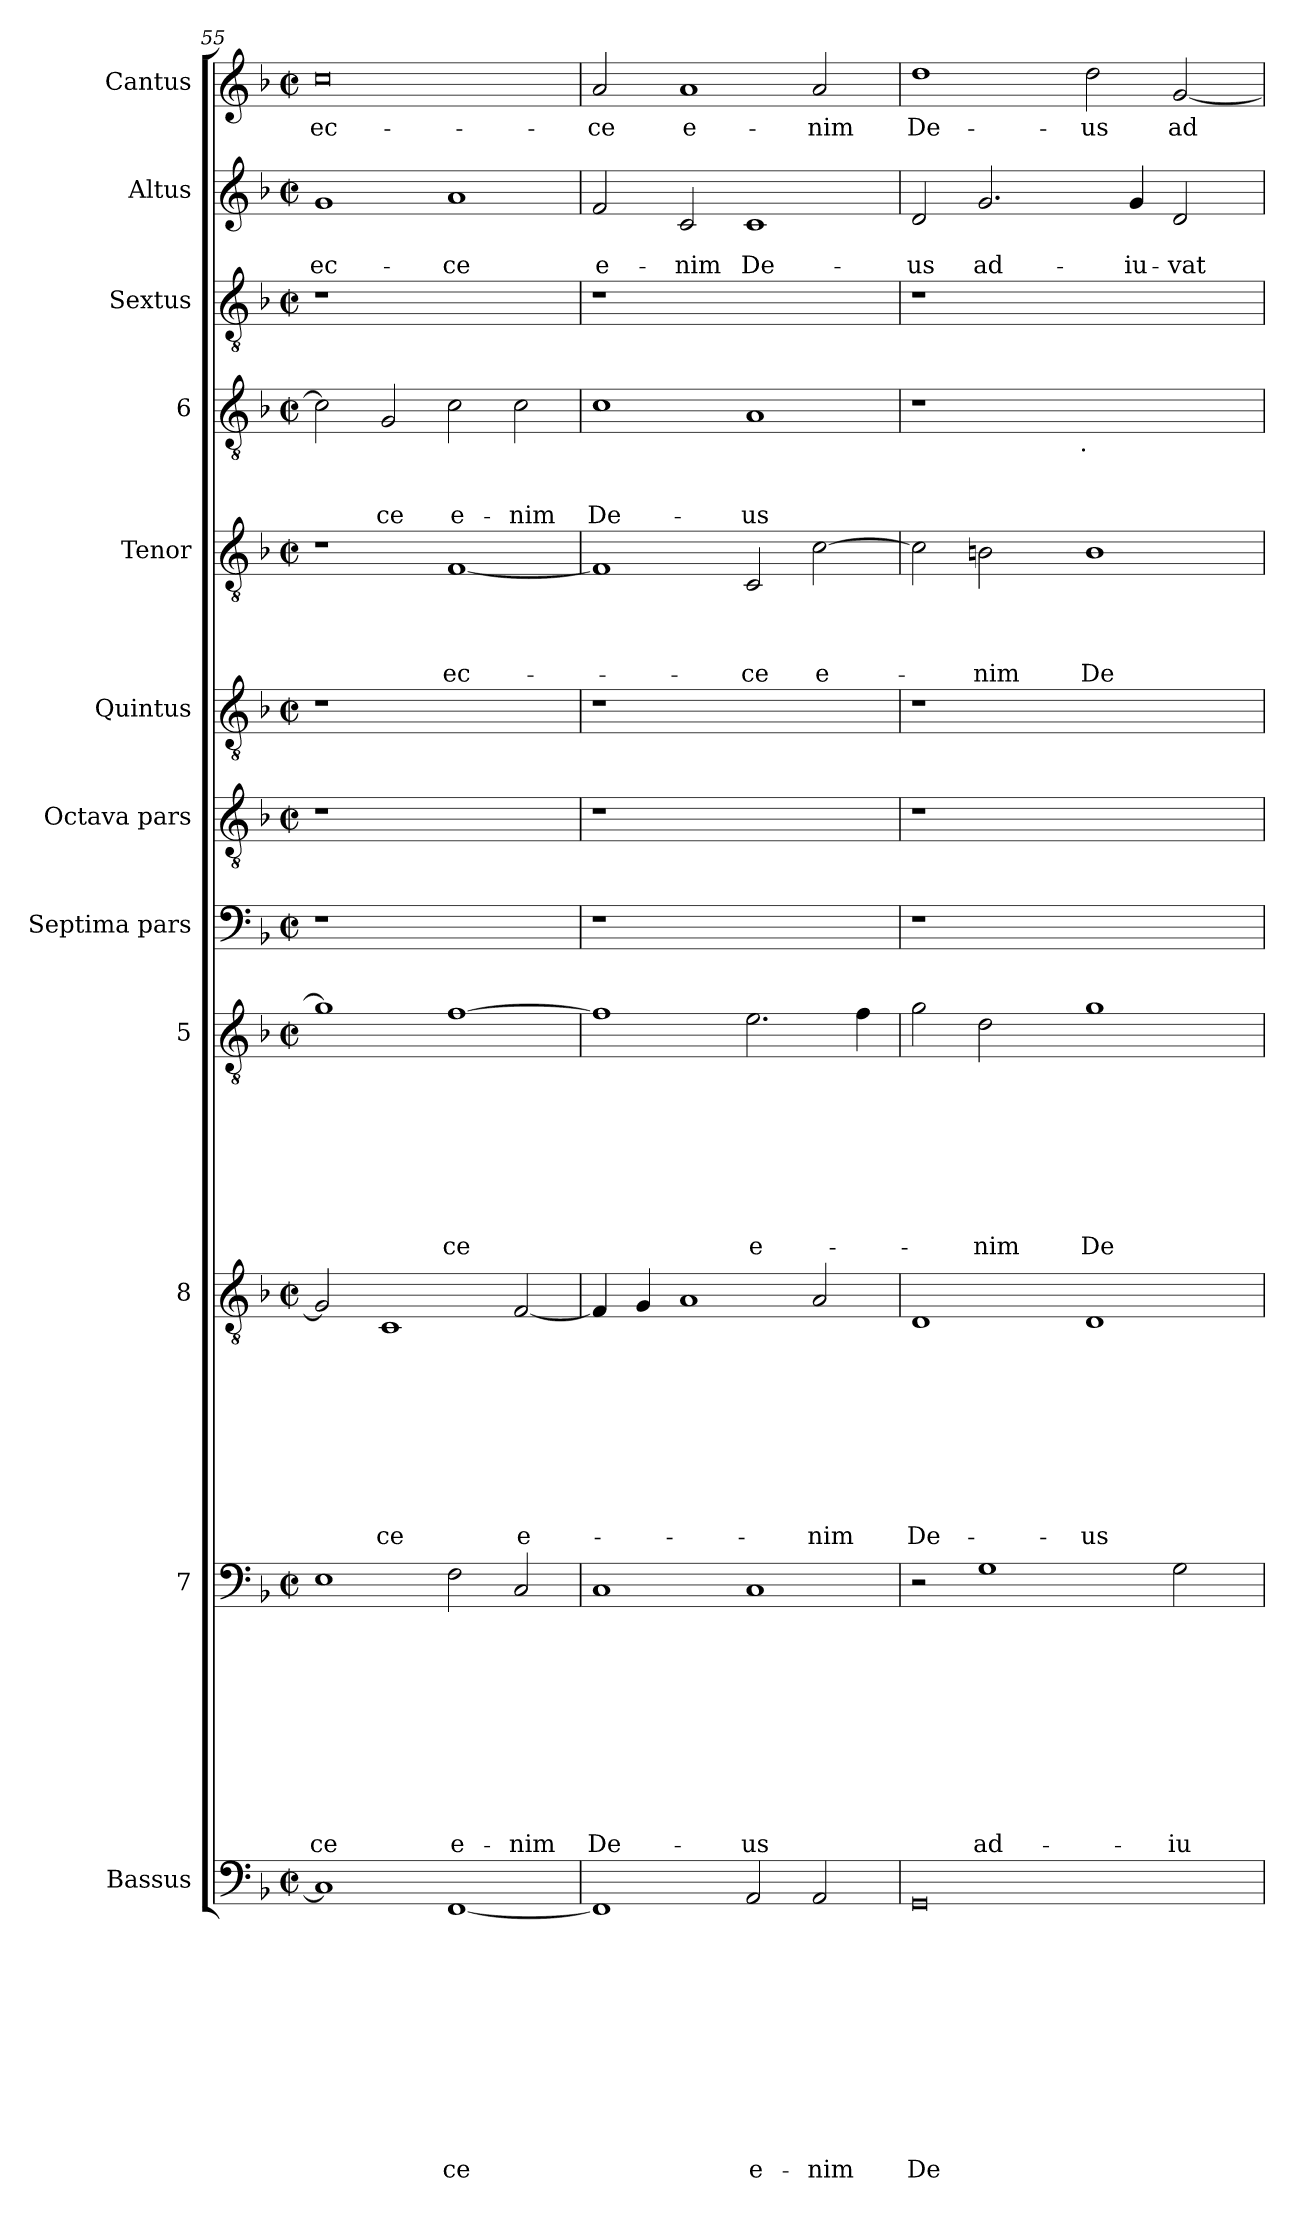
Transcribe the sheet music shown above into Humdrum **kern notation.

**kern	**text	**text	**text	**text	**text	**text	**text	**text	**text	**text	**text	**kern	**text	**text	**text	**text	**text	**text	**text	**text	**text	**text	**kern	**text	**text	**text	**text	**text	**text	**text	**text	**text	**kern	**text	**text	**text	**text	**text	**text	**text	**text	**kern	**kern	**kern	**kern	**text	**text	**text	**text	**kern	**text	**text	**text	**kern	**kern	**text	**text	**kern	**text
*part12	*part12	*part12	*part12	*part12	*part12	*part12	*part12	*part12	*part12	*part12	*part12	*part11	*part11	*part11	*part11	*part11	*part11	*part11	*part11	*part11	*part11	*part11	*part10	*part10	*part10	*part10	*part10	*part10	*part10	*part10	*part10	*part10	*part9	*part9	*part9	*part9	*part9	*part9	*part9	*part9	*part9	*part8	*part7	*part6	*part5	*part5	*part5	*part5	*part5	*part4	*part4	*part4	*part4	*part3	*part2	*part2	*part2	*part1	*part1
*staff12	*staff12	*staff12	*staff12	*staff12	*staff12	*staff12	*staff12	*staff12	*staff12	*staff12	*staff12	*staff11	*staff11	*staff11	*staff11	*staff11	*staff11	*staff11	*staff11	*staff11	*staff11	*staff11	*staff10	*staff10	*staff10	*staff10	*staff10	*staff10	*staff10	*staff10	*staff10	*staff10	*staff9	*staff9	*staff9	*staff9	*staff9	*staff9	*staff9	*staff9	*staff9	*staff8	*staff7	*staff6	*staff5	*staff5	*staff5	*staff5	*staff5	*staff4	*staff4	*staff4	*staff4	*staff3	*staff2	*staff2	*staff2	*staff1	*staff1
*I"Bassus	*	*	*	*	*	*	*	*	*	*	*	*I"7	*	*	*	*	*	*	*	*	*	*	*I"8	*	*	*	*	*	*	*	*	*	*I"5	*	*	*	*	*	*	*	*	*I"Septima pars	*I"Octava pars	*I"Quintus	*I"Tenor	*	*	*	*	*I"6	*	*	*	*I"Sextus	*I"Altus	*	*	*I"Cantus	*
*I'B.	*	*	*	*	*	*	*	*	*	*	*	*	*	*	*	*	*	*	*	*	*	*	*	*	*	*	*	*	*	*	*	*	*	*	*	*	*	*	*	*	*	*	*	*	*I'T.	*	*	*	*	*	*	*	*	*	*I'A.	*	*	*I'C.	*
*clefF4	*	*	*	*	*	*	*	*	*	*	*	*clefF4	*	*	*	*	*	*	*	*	*	*	*clefGv2	*	*	*	*	*	*	*	*	*	*clefGv2	*	*	*	*	*	*	*	*	*clefF4	*clefGv2	*clefGv2	*clefGv2	*	*	*	*	*clefGv2	*	*	*	*clefGv2	*clefG2	*	*	*clefG2	*
*k[b-]	*	*	*	*	*	*	*	*	*	*	*	*k[b-]	*	*	*	*	*	*	*	*	*	*	*k[b-]	*	*	*	*	*	*	*	*	*	*k[b-]	*	*	*	*	*	*	*	*	*k[b-]	*k[b-]	*k[b-]	*k[b-]	*	*	*	*	*k[b-]	*	*	*	*k[b-]	*k[b-]	*	*	*k[b-]	*
*F:	*	*	*	*	*	*	*	*	*	*	*	*F:	*	*	*	*	*	*	*	*	*	*	*F:	*	*	*	*	*	*	*	*	*	*F:	*	*	*	*	*	*	*	*	*F:	*F:	*F:	*F:	*	*	*	*	*F:	*	*	*	*F:	*F:	*	*	*F:	*
*M2/2	*	*	*	*	*	*	*	*	*	*	*	*M2/2	*	*	*	*	*	*	*	*	*	*	*M2/2	*	*	*	*	*	*	*	*	*	*M2/2	*	*	*	*	*	*	*	*	*M2/2	*M2/2	*M2/2	*M2/2	*	*	*	*	*M2/2	*	*	*	*M2/2	*M2/2	*	*	*M2/2	*
*met(c|)	*	*	*	*	*	*	*	*	*	*	*	*met(c|)	*	*	*	*	*	*	*	*	*	*	*met(c|)	*	*	*	*	*	*	*	*	*	*met(c|)	*	*	*	*	*	*	*	*	*met(c|)	*met(c|)	*met(c|)	*met(c|)	*	*	*	*	*met(c|)	*	*	*	*met(c|)	*met(c|)	*	*	*met(c|)	*
=55	=55	=55	=55	=55	=55	=55	=55	=55	=55	=55	=55	=55	=55	=55	=55	=55	=55	=55	=55	=55	=55	=55	=55	=55	=55	=55	=55	=55	=55	=55	=55	=55	=55	=55	=55	=55	=55	=55	=55	=55	=55	=55	=55	=55	=55	=55	=55	=55	=55	=55	=55	=55	=55	=55	=55	=55	=55	=55	=55
!	!	!	!	!	!	!	!	!	!	!	!	!	!	!	!	!	!	!	!	!	!	!LO:LY:b	!	!	!	!	!	!	!	!	!	!	!	!	!	!	!	!	!	!	!	!	!	!	!	!	!	!	!	!	!	!	!	!	!	!	!LO:LY:b	!	!LO:LY:b
1C]	.	.	.	.	.	.	.	.	.	.	.	1E	.	.	.	.	.	.	.	.	.	-ce	2G/]	.	.	.	.	.	.	.	.	.	1g]	.	.	.	.	.	.	.	.	1r	1r	1r	1r	.	.	.	.	2c\]	.	.	.	1r	1g	.	ec-	0cc	ec-
!	!	!	!	!	!	!	!	!	!	!	!	!	!	!	!	!	!	!	!	!	!	!	!	!	!	!	!	!	!	!	!	!LO:LY:b	!	!	!	!	!	!	!	!	!	!	!	!	!	!	!	!	!	!	!	!	!LO:LY:b	!	!	!	!	!	!
.	.	.	.	.	.	.	.	.	.	.	.	.	.	.	.	.	.	.	.	.	.	.	1C	.	.	.	.	.	.	.	.	-ce	.	.	.	.	.	.	.	.	.	.	.	.	.	.	.	.	.	2G/	.	.	-ce	.	.	.	.	.	.
!	!	!	!	!	!	!	!	!	!	!	!LO:LY:b	!	!	!	!	!	!	!	!	!	!	!LO:LY:b	!	!	!	!	!	!	!	!	!	!	!	!	!	!	!	!	!	!	!LO:LY:b	!	!	!	!	!	!	!	!LO:LY:b	!	!	!	!LO:LY:b	!	!	!	!LO:LY:b	!	!
[<1FF	.	.	.	.	.	.	.	.	.	.	-ce	2F\	.	.	.	.	.	.	.	.	.	e-	.	.	.	.	.	.	.	.	.	.	[>1f	.	.	.	.	.	.	.	-ce	1ryy	1ryy	1ryy	[<1F	.	.	.	ec-	2c\	.	.	e-	1ryy	1a	.	-ce	.	.
!	!	!	!	!	!	!	!	!	!	!	!	!	!	!	!	!	!	!	!	!	!	!LO:LY:b	!	!	!	!	!	!	!	!	!	!LO:LY:b	!	!	!	!	!	!	!	!	!	!	!	!	!	!	!	!	!	!	!	!	!LO:LY:b	!	!	!	!	!	!
.	.	.	.	.	.	.	.	.	.	.	.	2C/	.	.	.	.	.	.	.	.	.	-nim	[<2F/	.	.	.	.	.	.	.	.	e-	.	.	.	.	.	.	.	.	.	.	.	.	.	.	.	.	.	2c\	.	.	-nim	.	.	.	.	.	.
=56	=56	=56	=56	=56	=56	=56	=56	=56	=56	=56	=56	=56	=56	=56	=56	=56	=56	=56	=56	=56	=56	=56	=56	=56	=56	=56	=56	=56	=56	=56	=56	=56	=56	=56	=56	=56	=56	=56	=56	=56	=56	=56	=56	=56	=56	=56	=56	=56	=56	=56	=56	=56	=56	=56	=56	=56	=56	=56	=56
!	!	!	!	!	!	!	!	!	!	!	!	!	!	!	!	!	!	!	!	!	!	!LO:LY:b	!	!	!	!	!	!	!	!	!	!	!	!	!	!	!	!	!	!	!	!	!	!	!	!	!	!	!	!	!	!	!LO:LY:b	!	!	!	!LO:LY:b	!	!LO:LY:b
1FF]	.	.	.	.	.	.	.	.	.	.	.	1C	.	.	.	.	.	.	.	.	.	De-	4F/]	.	.	.	.	.	.	.	.	.	1f]	.	.	.	.	.	.	.	.	1r	1r	1r	1F]	.	.	.	.	1c	.	.	De-	1r	2f/	.	e-	2a/	-ce
.	.	.	.	.	.	.	.	.	.	.	.	.	.	.	.	.	.	.	.	.	.	.	4G/	.	.	.	.	.	.	.	.	.	.	.	.	.	.	.	.	.	.	.	.	.	.	.	.	.	.	.	.	.	.	.	.	.	.	.	.
!	!	!	!	!	!	!	!	!	!	!	!	!	!	!	!	!	!	!	!	!	!	!	!	!	!	!	!	!	!	!	!	!	!	!	!	!	!	!	!	!	!	!	!	!	!	!	!	!	!	!	!	!	!	!	!	!	!LO:LY:b	!	!LO:LY:b
.	.	.	.	.	.	.	.	.	.	.	.	.	.	.	.	.	.	.	.	.	.	.	1A	.	.	.	.	.	.	.	.	.	.	.	.	.	.	.	.	.	.	.	.	.	.	.	.	.	.	.	.	.	.	.	2c/	.	-nim	1a	e-
!	!	!	!	!	!	!	!	!	!	!	!LO:LY:b	!	!	!	!	!	!	!	!	!	!	!LO:LY:b	!	!	!	!	!	!	!	!	!	!	!	!	!	!	!	!	!	!	!LO:LY:b	!	!	!	!	!	!	!	!LO:LY:b	!	!	!	!LO:LY:b	!	!	!	!LO:LY:b	!	!
2AA/	.	.	.	.	.	.	.	.	.	.	e-	1C	.	.	.	.	.	.	.	.	.	-us	.	.	.	.	.	.	.	.	.	.	2.e\	.	.	.	.	.	.	.	e-	1ryy	1ryy	1ryy	2C/	.	.	.	-ce	1A	.	.	-us	1ryy	1c	.	De-	.	.
!	!	!	!	!	!	!	!	!	!	!	!LO:LY:b	!	!	!	!	!	!	!	!	!	!	!	!	!	!	!	!	!	!	!	!	!LO:LY:b	!	!	!	!	!	!	!	!	!	!	!	!	!	!	!	!	!LO:LY:b	!	!	!	!	!	!	!	!	!	!LO:LY:b
2AA/	.	.	.	.	.	.	.	.	.	.	-nim	.	.	.	.	.	.	.	.	.	.	.	2A/	.	.	.	.	.	.	.	.	-nim	.	.	.	.	.	.	.	.	.	.	.	.	[>2c\	.	.	.	e-	.	.	.	.	.	.	.	.	2a/	-nim
.	.	.	.	.	.	.	.	.	.	.	.	.	.	.	.	.	.	.	.	.	.	.	.	.	.	.	.	.	.	.	.	.	4f\	.	.	.	.	.	.	.	.	.	.	.	.	.	.	.	.	.	.	.	.	.	.	.	.	.	.
=57	=57	=57	=57	=57	=57	=57	=57	=57	=57	=57	=57	=57	=57	=57	=57	=57	=57	=57	=57	=57	=57	=57	=57	=57	=57	=57	=57	=57	=57	=57	=57	=57	=57	=57	=57	=57	=57	=57	=57	=57	=57	=57	=57	=57	=57	=57	=57	=57	=57	=57	=57	=57	=57	=57	=57	=57	=57	=57	=57
!	!	!	!	!	!	!	!	!	!	!	!LO:LY:b	!	!	!	!	!	!	!	!	!	!	!	!	!	!	!	!	!	!	!	!	!LO:LY:b	!	!	!	!	!	!	!	!	!	!	!	!	!	!	!	!	!	!	!	!	!	!	!	!	!LO:LY:b	!	!LO:LY:b
*	*	*	*	*	*	*	*	*	*	*	*	*	*	*	*	*	*	*	*	*	*	*	*	*	*	*	*	*	*	*	*	*	*	*	*	*	*	*	*	*	*	*	*	*	*	*	*	*	*	*^	*	*	*	*	*	*	*	*	*
0GG	.	.	.	.	.	.	.	.	.	.	De-	2r	.	.	.	.	.	.	.	.	.	.	1D	.	.	.	.	.	.	.	.	De-	2g\	.	.	.	.	.	.	.	.	1r	1r	1r	2c\]	.	.	.	.	1r	3%2ryy	.	.	.	1r	2d/	.	-us	1dd	De-
!	!	!	!	!	!	!	!	!	!	!	!	!	!	!	!	!	!	!	!	!	!	!LO:LY:b	!	!	!	!	!	!	!	!	!	!	!	!	!	!	!	!	!	!	!LO:LY:b	!	!	!	!	!	!	!	!LO:LY:b	!	!	!	!	!	!	!	!	!LO:LY:b	!	!
.	.	.	.	.	.	.	.	.	.	.	.	1G	.	.	.	.	.	.	.	.	.	ad-	.	.	.	.	.	.	.	.	.	.	2d\	.	.	.	.	.	.	.	-nim	.	.	.	2Bn\	.	.	.	-nim	.	.	.	.	.	.	2.g/	.	ad-	.	.
.	.	.	.	.	.	.	.	.	.	.	.	.	.	.	.	.	.	.	.	.	.	.	.	.	.	.	.	.	.	.	.	.	.	.	.	.	.	.	.	.	.	.	.	.	.	.	.	.	.	.	6ryy	.	.	.	.	.	.	.	.	.
.	.	.	.	.	.	.	.	.	.	.	.	.	.	.	.	.	.	.	.	.	.	.	.	.	.	.	.	.	.	.	.	.	.	.	.	.	.	.	.	.	.	.	.	.	.	.	.	.	.	.	12...ryy	.	.	.	.	.	.	.	.	.
!	!	!	!	!	!	!	!	!	!	!	!	!	!	!	!	!	!	!	!	!	!	!	!	!	!	!	!	!	!	!	!	!	!	!	!	!	!	!	!	!	!	!	!	!	!	!	!	!	!	!	!LO:TX:b:t=.	!	!	!	!	!	!	!	!	!
.	.	.	.	.	.	.	.	.	.	.	.	.	.	.	.	.	.	.	.	.	.	.	.	.	.	.	.	.	.	.	.	.	.	.	.	.	.	.	.	.	.	.	.	.	.	.	.	.	.	.	3%2ryy	.	.	.	.	.	.	.	.	.
!	!	!	!	!	!	!	!	!	!	!	!	!	!	!	!	!	!	!	!	!	!	!	!	!	!	!	!	!	!	!	!	!LO:LY:b	!	!	!	!	!	!	!	!	!LO:LY:b	!	!	!	!	!	!	!	!LO:LY:b	!	!	!	!	!	!	!	!	!	!	!LO:LY:b
.	.	.	.	.	.	.	.	.	.	.	.	.	.	.	.	.	.	.	.	.	.	.	1D	.	.	.	.	.	.	.	.	-us	1g	.	.	.	.	.	.	.	De-	1ryy	1ryy	1ryy	1B	.	.	.	De-	1ryy	.	.	.	.	1ryy	.	.	.	2dd\	-us
!	!	!	!	!	!	!	!	!	!	!	!	!	!	!	!	!	!	!	!	!	!	!	!	!	!	!	!	!	!	!	!	!	!	!	!	!	!	!	!	!	!	!	!	!	!	!	!	!	!	!	!	!	!	!	!	!	!	!LO:LY:b	!	!
.	.	.	.	.	.	.	.	.	.	.	.	.	.	.	.	.	.	.	.	.	.	.	.	.	.	.	.	.	.	.	.	.	.	.	.	.	.	.	.	.	.	.	.	.	.	.	.	.	.	.	.	.	.	.	.	4g/	.	-iu-	.	.
!	!	!	!	!	!	!	!	!	!	!	!	!	!	!	!	!	!	!	!	!	!	!LO:LY:b	!	!	!	!	!	!	!	!	!	!	!	!	!	!	!	!	!	!	!	!	!	!	!	!	!	!	!	!	!	!	!	!	!	!	!	!LO:LY:b	!	!LO:LY:b
.	.	.	.	.	.	.	.	.	.	.	.	2G\	.	.	.	.	.	.	.	.	.	-iu-	.	.	.	.	.	.	.	.	.	.	.	.	.	.	.	.	.	.	.	.	.	.	.	.	.	.	.	.	.	.	.	.	.	2d/	.	-vat	[<2g/	ad-
.	.	.	.	.	.	.	.	.	.	.	.	.	.	.	.	.	.	.	.	.	.	.	.	.	.	.	.	.	.	.	.	.	.	.	.	.	.	.	.	.	.	.	.	.	.	.	.	.	.	.	3ryy	.	.	.	.	.	.	.	.	.
.	.	.	.	.	.	.	.	.	.	.	.	.	.	.	.	.	.	.	.	.	.	.	.	.	.	.	.	.	.	.	.	.	.	.	.	.	.	.	.	.	.	.	.	.	.	.	.	.	.	.	96ryy	.	.	.	.	.	.	.	.	.
*	*	*	*	*	*	*	*	*	*	*	*	*	*	*	*	*	*	*	*	*	*	*	*	*	*	*	*	*	*	*	*	*	*	*	*	*	*	*	*	*	*	*	*	*	*	*	*	*	*	*v	*v	*	*	*	*	*	*	*	*	*
=	=	=	=	=	=	=	=	=	=	=	=	=	=	=	=	=	=	=	=	=	=	=	=	=	=	=	=	=	=	=	=	=	=	=	=	=	=	=	=	=	=	=	=	=	=	=	=	=	=	=	=	=	=	=	=	=	=	=	=
*-	*-	*-	*-	*-	*-	*-	*-	*-	*-	*-	*-	*-	*-	*-	*-	*-	*-	*-	*-	*-	*-	*-	*-	*-	*-	*-	*-	*-	*-	*-	*-	*-	*-	*-	*-	*-	*-	*-	*-	*-	*-	*-	*-	*-	*-	*-	*-	*-	*-	*-	*-	*-	*-	*-	*-	*-	*-	*-	*-
